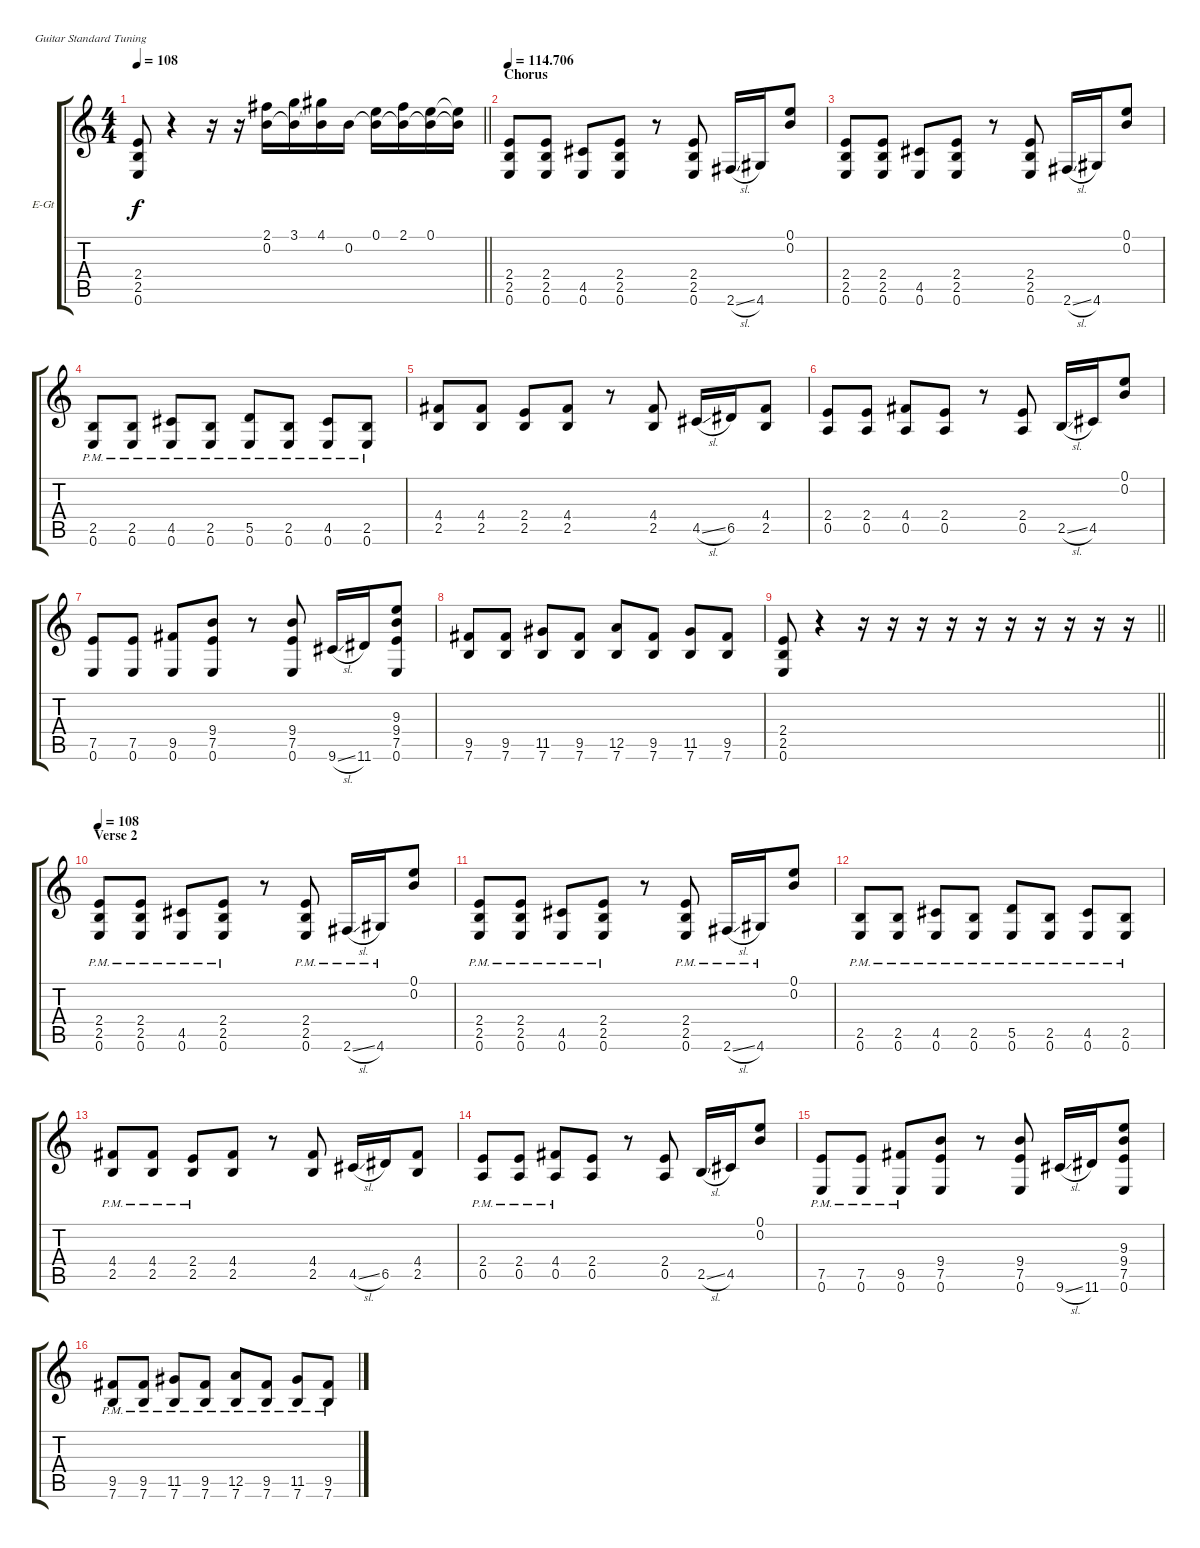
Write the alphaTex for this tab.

\bracketExtendMode groupsimilarinstruments
\firstSystemTrackNameOrientation horizontal
\otherSystemsTrackNameOrientation horizontal
\track ("Ray Toro" "E-Gt") {instrument overdrivenguitar}
\staff {score tabs}
\tuning (E4 B3 G3 D3 A2 E2)
\ts (4 4)
\tempo 108
\clef g2
\barLineRight lightlight
\ks c
(2.4 2.5 0.6).8{dy f} r.4 r.16 r.16 (2.1 0.2).16 (3.1 0.2{t}).16 (4.1 0.2{t}).16 0.2.16 (0.1 0.2{t}).16 (2.1 0.2{t}).16 (0.1 0.2{t}).16 (0.1{t} 0.2{t}).16 |
\section ("" "Chorus")
\tempo
114.706 (2.4 2.5 0.6).8 (2.4 2.5 0.6).8 (4.5 0.6).8 (2.4 2.5 0.6).8 r.8 (0.6 2.5 2.4).8 2.6{sl}.16 4.6.16 (0.1 0.2).8 |
(2.4 2.5 0.6).8 (2.4 2.5 0.6).8 (4.5 0.6).8 (2.4 2.5 0.6).8 r.8 (0.6 2.5 2.4).8 2.6{sl}.16 4.6.16 (0.1 0.2).8 |
(2.5{pm} 0.6{pm}).8 (2.5{pm} 0.6{pm}).8 (4.5{pm} 0.6{pm}).8 (2.5{pm} 0.6{pm}).8 (5.5{pm} 0.6{pm}).8 (2.5{pm} 0.6{pm}).8 (4.5{pm} 0.6{pm}).8 (2.5{pm} 0.6{pm}).8 |
(2.5 4.4).8 (2.5 4.4).8 (2.5 2.4).8 (2.5 4.4).8 r.8 (2.5 4.4).8 4.5{sl}.16 6.5.16 (2.5 4.4).8 |
(0.5 2.4).8 (0.5 2.4).8 (0.5 4.4).8 (0.5 2.4).8 r.8 (0.5 2.4).8 2.5{sl}.16 4.5.16 (0.1 0.2).8 |
(7.5 0.6).8 (7.5 0.6).8 (0.6 9.5).8 (0.6 7.5 9.4).8 r.8 (7.5 0.6 9.4).8 9.6{sl}.16 11.6.16 (7.5 9.4 0.6 9.3).8 |
(9.5 7.6).8 (9.5 7.6).8 (11.5 7.6).8 (9.5 7.6).8 (12.5 7.6).8 (9.5 7.6).8 (11.5 7.6).8 (9.5 7.6).8 |
\barLineRight lightlight
(2.4 2.5 0.6).8 r.4 r.16 r.16 r.16 r.16 r.16 r.16 r.16 r.16 r.16 r.16 |
\section ("" "Verse 2")
\tempo 108
(2.4{pm} 2.5{pm} 0.6{pm}).8 (2.4{pm} 2.5{pm} 0.6{pm}).8 (4.5{pm} 0.6{pm}).8 (2.4{pm} 2.5{pm} 0.6{pm}).8 r.8 (0.6{pm} 2.5{pm} 2.4{pm}).8 2.6{sl pm}.16 4.6{pm}.16 (0.1 0.2).8 |
(2.4{pm} 2.5{pm} 0.6{pm}).8 (2.4{pm} 2.5{pm} 0.6{pm}).8 (4.5{pm} 0.6{pm}).8 (2.4{pm} 2.5{pm} 0.6{pm}).8 r.8 (0.6{pm} 2.5{pm} 2.4{pm}).8 2.6{sl pm}.16 4.6{pm}.16 (0.1 0.2).8 |
(2.5{pm} 0.6{pm}).8 (2.5{pm} 0.6{pm}).8 (4.5{pm} 0.6{pm}).8 (2.5{pm} 0.6{pm}).8 (5.5{pm} 0.6{pm}).8 (2.5{pm} 0.6{pm}).8 (4.5{pm} 0.6{pm}).8 (2.5{pm} 0.6{pm}).8 |
(2.5{pm} 4.4{pm}).8 (2.5{pm} 4.4{pm}).8 (2.5{pm} 2.4{pm}).8 (2.5 4.4).8 r.8 (2.5 4.4).8 4.5{sl}.16 6.5.16 (2.5 4.4).8 |
(0.5{pm} 2.4{pm}).8 (0.5{pm} 2.4{pm}).8 (0.5{pm} 4.4{pm}).8 (0.5 2.4).8 r.8 (0.5 2.4).8 2.5{sl}.16 4.5.16 (0.1 0.2).8 |
(7.5{pm} 0.6{pm}).8 (7.5{pm} 0.6{pm}).8 (0.6{pm} 9.5{pm}).8 (0.6 7.5 9.4).8 r.8 (7.5 0.6 9.4).8 9.6{sl}.16 11.6.16 (7.5 9.4 0.6 9.3).8 |
(9.5{pm} 7.6).8 (9.5{pm} 7.6{pm}).8 (11.5{pm} 7.6{pm}).8 (9.5{pm} 7.6{pm}).8 (12.5{pm} 7.6{pm}).8 (9.5{pm} 7.6{pm}).8 (11.5{pm} 7.6{pm}).8 (9.5{pm} 7.6{pm}).8
